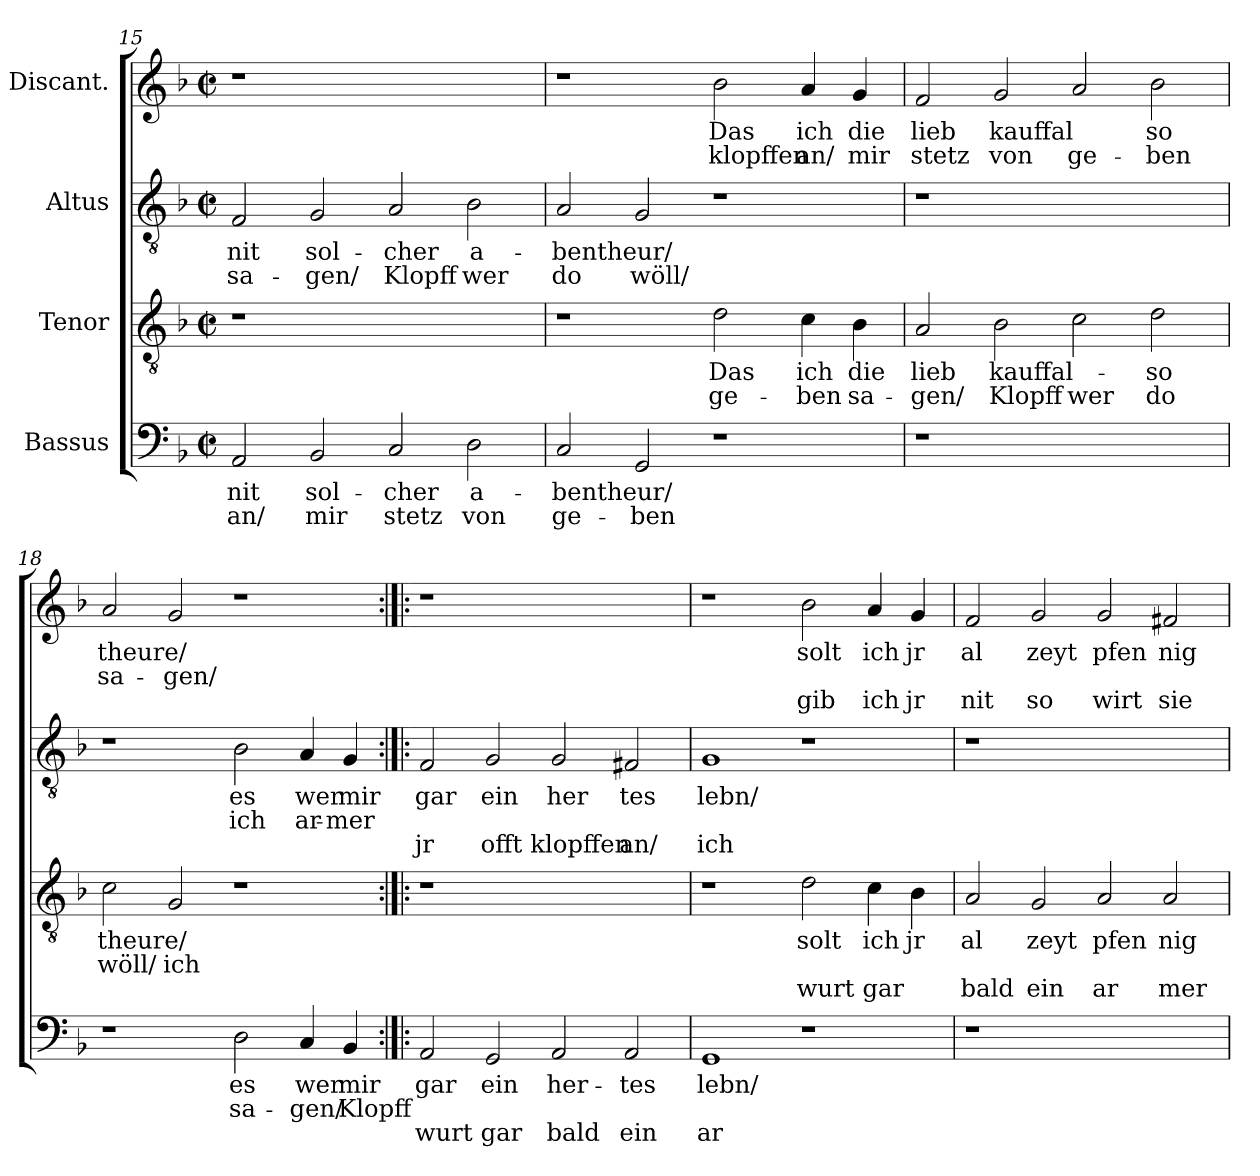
**kern	**text	**text	**text	**kern	**text	**text	**text	**kern	**text	**text	**text	**kern	**text	**text	**text
*part4	*part4	*part4	*part4	*part3	*part3	*part3	*part3	*part2	*part2	*part2	*part2	*part1	*part1	*part1	*part1
*staff4	*staff4	*staff4	*staff4	*staff3	*staff3	*staff3	*staff3	*staff2	*staff2	*staff2	*staff2	*staff1	*staff1	*staff1	*staff1
*I"Bassus	*	*	*	*I"Tenor	*	*	*	*I"Altus	*	*	*	*I"Discant.	*	*	*
*clefF4	*	*	*	*clefGv2	*	*	*	*clefGv2	*	*	*	*clefG2	*	*	*
*k[b-]	*	*	*	*k[b-]	*	*	*	*k[b-]	*	*	*	*k[b-]	*	*	*
*F:	*	*	*	*F:	*	*	*	*F:	*	*	*	*F:	*	*	*
*M2/2	*	*	*	*M2/2	*	*	*	*M2/2	*	*	*	*M2/2	*	*	*
*met(c|)	*	*	*	*met(c|)	*	*	*	*met(c|)	*	*	*	*met(c|)	*	*	*
=15	=15	=15	=15	=15	=15	=15	=15	=15	=15	=15	=15	=15	=15	=15	=15
!	!LO:LY:b	!LO:LY:b	!	!	!	!	!	!	!LO:LY:b	!LO:LY:b	!	!	!	!	!
2AA/	nit	an/	.	1r	.	.	.	2F/	nit	sa-	.	1r	.	.	.
!	!LO:LY:b	!LO:LY:b	!	!	!	!	!	!	!LO:LY:b	!LO:LY:b	!	!	!	!	!
2BB-/	sol-	mir	.	.	.	.	.	2G/	sol-	-gen/	.	.	.	.	.
!	!LO:LY:b	!LO:LY:b	!	!	!	!	!	!	!LO:LY:b	!LO:LY:b	!	!	!	!	!
2C/	-cher	stetz	.	1ryy	.	.	.	2A/	-cher	Klopff	.	1ryy	.	.	.
!	!LO:LY:b	!LO:LY:b	!	!	!	!	!	!	!LO:LY:b	!LO:LY:b	!	!	!	!	!
2D\	a-	von	.	.	.	.	.	2B-\	a-	wer	.	.	.	.	.
=16	=16	=16	=16	=16	=16	=16	=16	=16	=16	=16	=16	=16	=16	=16	=16
!	!LO:LY:b	!LO:LY:b	!	!	!	!	!	!	!LO:LY:b	!LO:LY:b	!	!	!	!	!
2C/	-bentheur/	ge-	.	1r	.	.	.	2A/	-bentheur/	do	.	1r	.	.	.
!	!	!LO:LY:b	!	!	!	!	!	!	!	!LO:LY:b	!	!	!	!	!
2GG/	.	-ben	.	.	.	.	.	2G/	.	wöll/	.	.	.	.	.
!	!	!	!	!	!LO:LY:b	!LO:LY:b	!	!	!	!	!	!	!LO:LY:b	!LO:LY:b	!
1r	.	.	.	2d\	Das	ge-	.	1r	.	.	.	2b-\	Das	klopffen	.
!	!	!	!	!	!LO:LY:b	!LO:LY:b	!	!	!	!	!	!	!LO:LY:b	!LO:LY:b	!
.	.	.	.	4c\	ich	-ben	.	.	.	.	.	4a/	ich	an/	.
!	!	!	!	!	!LO:LY:b	!LO:LY:b	!	!	!	!	!	!	!LO:LY:b	!LO:LY:b	!
.	.	.	.	4B-\	die	sa-	.	.	.	.	.	4g/	die	mir	.
=17	=17	=17	=17	=17	=17	=17	=17	=17	=17	=17	=17	=17	=17	=17	=17
!	!	!	!	!	!LO:LY:b	!LO:LY:b	!	!	!	!	!	!	!LO:LY:b	!LO:LY:b	!
1r	.	.	.	2A/	lieb	-gen/	.	1r	.	.	.	2f/	lieb	stetz	.
!	!	!	!	!	!LO:LY:b	!LO:LY:b	!	!	!	!	!	!	!LO:LY:b	!LO:LY:b	!
.	.	.	.	2B-\	kauffal-	Klopff	.	.	.	.	.	2g/	kauffal	von	.
!	!	!	!	!	!	!LO:LY:b	!	!	!	!	!	!	!	!LO:LY:b	!
1ryy	.	.	.	2c\	.	wer	.	1ryy	.	.	.	2a/	.	ge-	.
!	!	!	!	!	!LO:LY:b	!LO:LY:b	!	!	!	!	!	!	!LO:LY:b	!LO:LY:b	!
.	.	.	.	2d\	-so	do	.	.	.	.	.	2b-\	so	-ben	.
=18	=18	=18	=18	=18	=18	=18	=18	=18	=18	=18	=18	=18	=18	=18	=18
!	!	!	!	!	!LO:LY:b	!LO:LY:b	!	!	!	!	!	!	!LO:LY:b	!LO:LY:b	!
1r	.	.	.	2c\	theure/	wöll/	.	1r	.	.	.	2a/	theure/	sa-	.
!	!	!	!	!	!	!LO:LY:b	!	!	!	!	!	!	!	!LO:LY:b	!
.	.	.	.	2G/	.	ich	.	.	.	.	.	2g/	.	-gen/	.
!	!LO:LY:b	!LO:LY:b	!	!	!	!	!	!	!LO:LY:b	!LO:LY:b	!	!	!	!	!
2D\	es	sa-	.	1r	.	.	.	2B-\	es	ich	.	1r	.	.	.
!	!LO:LY:b	!LO:LY:b	!	!	!	!	!	!	!LO:LY:b	!LO:LY:b	!	!	!	!	!
4C/	wer	-gen/	.	.	.	.	.	4A/	wer	ar-	.	.	.	.	.
!	!LO:LY:b	!LO:LY:b	!	!	!	!	!	!	!LO:LY:b	!LO:LY:b	!	!	!	!	!
4BB-/	mir	Klopff	.	.	.	.	.	4G/	mir	-mer	.	.	.	.	.
!!LO:LB:g=z
=19:|!|:	=19:|!|:	=19:|!|:	=19:|!|:	=19:|!|:	=19:|!|:	=19:|!|:	=19:|!|:	=19:|!|:	=19:|!|:	=19:|!|:	=19:|!|:	=19:|!|:	=19:|!|:	=19:|!|:	=19:|!|:
!	!LO:LY:b	!	!LO:LY:b	!	!	!	!	!	!LO:LY:b	!	!LO:LY:b	!	!	!	!
2AA/	gar	.	wurt	1r	.	.	.	2F/	gar	.	jr	1r	.	.	.
!	!LO:LY:b	!	!LO:LY:b	!	!	!	!	!	!LO:LY:b	!	!LO:LY:b	!	!	!	!
2GG/	ein	.	gar	.	.	.	.	2G/	ein	.	offt	.	.	.	.
!	!LO:LY:b	!	!LO:LY:b	!	!	!	!	!	!LO:LY:b	!	!LO:LY:b	!	!	!	!
2AA/	her-	.	bald	1ryy	.	.	.	2G/	her	.	klopffen	1ryy	.	.	.
!	!LO:LY:b	!	!LO:LY:b	!	!	!	!	!	!LO:LY:b	!	!LO:LY:b	!	!	!	!
2AA/	-tes	.	ein	.	.	.	.	2F#/	tes	.	an/	.	.	.	.
=20	=20	=20	=20	=20	=20	=20	=20	=20	=20	=20	=20	=20	=20	=20	=20
!	!LO:LY:b	!	!LO:LY:b	!	!	!	!	!	!LO:LY:b	!	!LO:LY:b	!	!	!	!
1GG	lebn/	.	ar	1r	.	.	.	1G	lebn/	.	ich	1r	.	.	.
!	!	!	!	!	!LO:LY:b	!	!LO:LY:b	!	!	!	!	!	!LO:LY:b	!	!LO:LY:b
1r	.	.	.	2d\	solt	.	wurt	1r	.	.	.	2b-\	solt	.	gib
!	!	!	!	!	!LO:LY:b	!	!LO:LY:b	!	!	!	!	!	!LO:LY:b	!	!LO:LY:b
.	.	.	.	4c\	ich	.	gar	.	.	.	.	4a/	ich	.	ich
!	!	!	!	!	!LO:LY:b	!	!	!	!	!	!	!	!LO:LY:b	!	!LO:LY:b
.	.	.	.	4B-\	jr	.	.	.	.	.	.	4g/	jr	.	jr
=21	=21	=21	=21	=21	=21	=21	=21	=21	=21	=21	=21	=21	=21	=21	=21
!	!	!	!	!	!LO:LY:b	!	!LO:LY:b	!	!	!	!	!	!LO:LY:b	!	!LO:LY:b
1r	.	.	.	2A/	al	.	bald	1r	.	.	.	2f/	al	.	nit
!	!	!	!	!	!LO:LY:b	!	!LO:LY:b	!	!	!	!	!	!LO:LY:b	!	!LO:LY:b
.	.	.	.	2G/	zeyt	.	ein	.	.	.	.	2g/	zeyt	.	so
!	!	!	!	!	!LO:LY:b	!	!LO:LY:b	!	!	!	!	!	!LO:LY:b	!	!LO:LY:b
1ryy	.	.	.	2A/	pfen	.	ar	1ryy	.	.	.	2g/	pfen	.	wirt
!	!	!	!	!	!LO:LY:b	!	!LO:LY:b	!	!	!	!	!	!LO:LY:b	!	!LO:LY:b
.	.	.	.	2A/	nig	.	mer	.	.	.	.	2f#/	nig	.	sie
=	=	=	=	=	=	=	=	=	=	=	=	=	=	=	=
*-	*-	*-	*-	*-	*-	*-	*-	*-	*-	*-	*-	*-	*-	*-	*-
